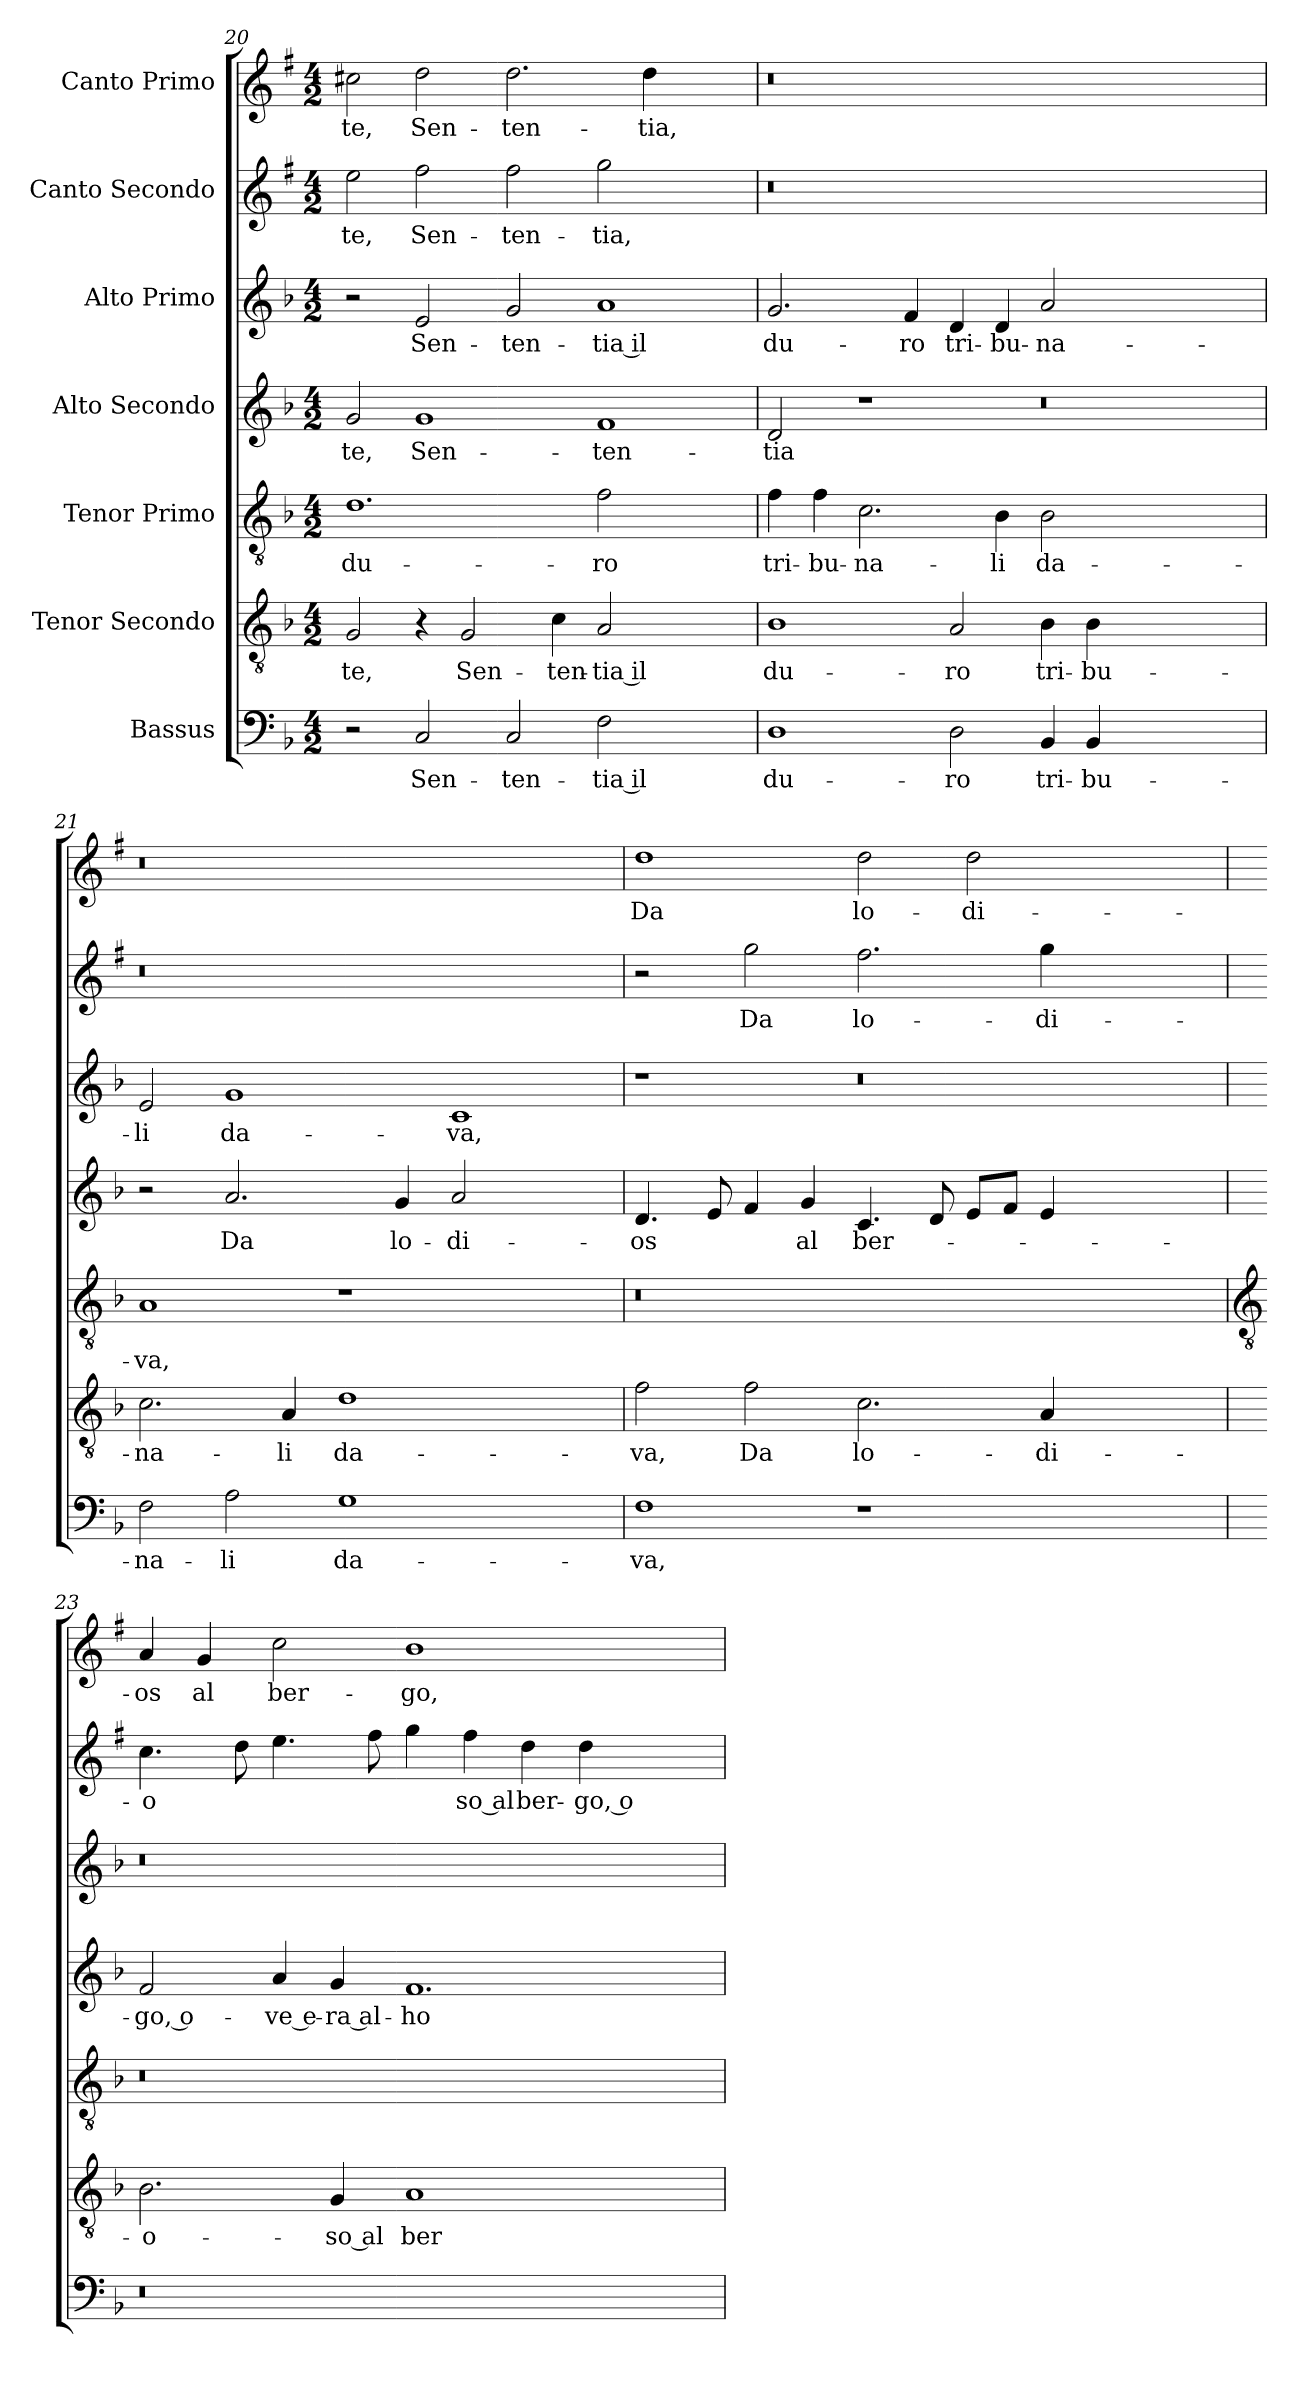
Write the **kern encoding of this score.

**kern	**text	**kern	**text	**kern	**text	**kern	**text	**kern	**text	**kern	**text	**kern	**text
*part7	*part7	*part6	*part6	*part5	*part5	*part4	*part4	*part3	*part3	*part2	*part2	*part1	*part1
*staff7	*staff7	*staff6	*staff6	*staff5	*staff5	*staff4	*staff4	*staff3	*staff3	*staff2	*staff2	*staff1	*staff1
*I"Bassus	*	*I"Tenor Secondo	*	*I"Tenor Primo	*	*I"Alto Secondo	*	*I"Alto Primo	*	*I"Canto Secondo	*	*I"Canto Primo	*
!!LO:LB:g=z
*clefF4	*	*clefGv2	*	*clefGv2	*	*clefG2	*	*clefG2	*	*clefG2	*	*clefG2	*
*	*	*	*	*	*	*	*	*	*	*ITrd1c2	*	*ITrd1c2	*
*k[b-]	*	*k[b-]	*	*k[b-]	*	*k[b-]	*	*k[b-]	*	*k[b-]	*	*k[b-]	*
*F:	*	*F:	*	*F:	*	*F:	*	*F:	*	*F:	*	*F:	*
*M4/2	*	*M4/2	*	*M4/2	*	*M4/2	*	*M4/2	*	*M4/2	*	*M4/2	*
=20	=20	=20	=20	=20	=20	=20	=20	=20	=20	=20	=20	=20	=20
!	!	!	!LO:LY:b	!	!LO:LY:b	!	!LO:LY:b	!	!	!	!LO:LY:b	!	!LO:LY:b
2r	.	2G	-te,	1.d	du-	2g	-te,	2r	.	2dd	-te,	2bn	-te,
!	!LO:LY:b	!	!	!	!	!	!LO:LY:b	!	!LO:LY:b	!	!LO:LY:b	!	!LO:LY:b
2C	Sen-	4r	.	.	.	1g	Sen-	2e	Sen-	2ee	Sen-	2cc	Sen-
!	!	!	!LO:LY:b	!	!	!	!	!	!	!	!	!	!
.	.	2G	Sen-	.	.	.	.	.	.	.	.	.	.
!	!LO:LY:b	!	!	!	!	!	!	!	!LO:LY:b	!	!LO:LY:b	!	!LO:LY:b
2C	-ten-	.	.	.	.	.	.	2g	-ten-	2ee	-ten-	2.cc	-ten-
!	!	!	!LO:LY:b	!	!	!	!	!	!	!	!	!	!
.	.	4c	-ten-	.	.	.	.	.	.	.	.	.	.
!	!LO:LY:b	!	!LO:LY:b	!	!LO:LY:b	!	!LO:LY:b	!	!LO:LY:b	!	!LO:LY:b	!	!
2F	-tia il	2A	-tia il	2f	-ro	1f	-ten-	1a	-tia il	2ff	-tia,	.	.
!	!	!	!	!	!	!	!	!	!	!	!	!	!LO:LY:b
.	.	.	.	.	.	.	.	.	.	.	.	4cc	-tia,
2ryy	.	2ryy	.	2ryy	.	.	.	.	.	2ryy	.	2ryy	.
=20A	=20A	=20A	=20A	=20A	=20A	=20A	=20A	=20A	=20A	=20A	=20A	=20A	=20A
!	!LO:LY:b	!	!LO:LY:b	!	!LO:LY:b	!	!LO:LY:b	!	!LO:LY:b	!	!	!	!
1D	du-	1B-	du-	4f	tri-	2d	-tia	2.g	du-	0r	.	0r	.
!	!	!	!	!	!LO:LY:b	!	!	!	!	!	!	!	!
.	.	.	.	4f	-bu-	.	.	.	.	.	.	.	.
!	!	!	!	!	!LO:LY:b	!	!	!	!	!	!	!	!
.	.	.	.	2.c	-na-	1r	.	.	.	.	.	.	.
!	!	!	!	!	!	!	!	!	!LO:LY:b	!	!	!	!
.	.	.	.	.	.	.	.	4f	-ro	.	.	.	.
!	!LO:LY:b	!	!LO:LY:b	!	!	!	!	!	!LO:LY:b	!	!	!	!
2D	-ro	2A	-ro	.	.	.	.	4d	tri-	.	.	.	.
!	!	!	!	!	!LO:LY:b	!	!	!	!LO:LY:b	!	!	!	!
.	.	.	.	4B-	-li	.	.	4d	-bu-	.	.	.	.
!	!LO:LY:b	!	!LO:LY:b	!	!LO:LY:b	!	!	!	!LO:LY:b	!	!	!	!
4BB-	tri-	4B-	tri-	2B-	da-	0r	.	2a	-na-	.	.	.	.
!	!LO:LY:b	!	!LO:LY:b	!	!	!	!	!	!	!	!	!	!
4BB-	-bu-	4B-	-bu-	.	.	.	.	.	.	.	.	.	.
1.ryy	.	1.ryy	.	1.ryy	.	.	.	1.ryy	.	1.ryy	.	1.ryy	.
=21A	=21A	=21A	=21A	=21A	=21A	=21A	=21A	=21A	=21A	=21A	=21A	=21A	=21A
!	!LO:LY:b	!	!LO:LY:b	!	!LO:LY:b	!	!	!	!LO:LY:b	!	!	!	!
2F	-na-	2.c	-na-	1A	-va,	2r	.	2e	-li	0r	.	0r	.
!	!LO:LY:b	!	!	!	!	!	!LO:LY:b	!	!LO:LY:b	!	!	!	!
2A	-li	.	.	.	.	2.a	Da	1g	da-	.	.	.	.
!	!	!	!LO:LY:b	!	!	!	!	!	!	!	!	!	!
.	.	4A	-li	.	.	.	.	.	.	.	.	.	.
!	!LO:LY:b	!	!LO:LY:b	!	!	!	!	!	!	!	!	!	!
1G	da-	1d	da-	1r	.	.	.	.	.	.	.	.	.
!	!	!	!	!	!	!	!LO:LY:b	!	!	!	!	!	!
.	.	.	.	.	.	4g	lo-	.	.	.	.	.	.
!	!	!	!	!	!	!	!LO:LY:b	!	!LO:LY:b	!	!	!	!
.	.	.	.	.	.	2a	-di-	1c	-va,	.	.	.	.
2ryy	.	2ryy	.	2ryy	.	2ryy	.	.	.	2ryy	.	2ryy	.
=22A	=22A	=22A	=22A	=22A	=22A	=22A	=22A	=22A	=22A	=22A	=22A	=22A	=22A
!	!LO:LY:b	!	!LO:LY:b	!	!	!	!LO:LY:b	!	!	!	!	!	!LO:LY:b
1F	-va,	2f	-va,	0r	.	4.d	-os	1r	.	2r	.	1cc	Da
.	.	.	.	.	.	8e	.	.	.	.	.	.	.
!	!	!	!LO:LY:b	!	!	!	!	!	!	!	!LO:LY:b	!	!
.	.	2f	Da	.	.	4f	.	.	.	2ff	Da	.	.
!	!	!	!	!	!	!	!LO:LY:b	!	!	!	!	!	!
.	.	.	.	.	.	4g	al	.	.	.	.	.	.
!	!	!	!LO:LY:b	!	!	!	!LO:LY:b	!	!	!	!LO:LY:b	!	!LO:LY:b
1r	.	2.c	lo-	.	.	4.c	ber-	0r	.	2.ee	lo-	2cc	lo-
.	.	.	.	.	.	8d	.	.	.	.	.	.	.
!	!	!	!	!	!	!	!	!	!	!	!	!	!LO:LY:b
.	.	.	.	.	.	8eL	.	.	.	.	.	2cc	-di-
.	.	.	.	.	.	8fJ	.	.	.	.	.	.	.
!	!	!	!LO:LY:b	!	!	!	!	!	!	!	!LO:LY:b	!	!
.	.	4A	-di-	.	.	4e	.	.	.	4ff	-di-	.	.
1ryy	.	1ryy	.	1ryy	.	1ryy	.	.	.	1ryy	.	1ryy	.
!!LO:LB:g=z
=23A	=23A	=23A	=23A	=23A	=23A	=23A	=23A	=23A	=23A	=23A	=23A	=23A	=23A
*	*	*	*	*clefGv2	*	*	*	*	*	*	*	*	*
!	!	!	!LO:LY:b	!	!	!	!LO:LY:b	!	!	!	!LO:LY:b	!	!LO:LY:b
0r	.	2.B-	-o-	0r	.	2f	-go, o-	0r	.	4.b-	-o	4g	-os
!	!	!	!	!	!	!	!	!	!	!	!	!	!LO:LY:b
.	.	.	.	.	.	.	.	.	.	.	.	4f	al
.	.	.	.	.	.	.	.	.	.	8cc	.	.	.
!	!	!	!	!	!	!	!LO:LY:b	!	!	!	!	!	!LO:LY:b
.	.	.	.	.	.	4a	-ve e-	.	.	4.dd	.	2b-	ber-
!	!	!	!LO:LY:b	!	!	!	!LO:LY:b	!	!	!	!	!	!
.	.	4G	-so al	.	.	4g	-ra al-	.	.	.	.	.	.
.	.	.	.	.	.	.	.	.	.	8ee	.	.	.
!	!	!	!LO:LY:b	!	!	!	!LO:LY:b	!	!	!	!	!	!LO:LY:b
.	.	1A	ber-	.	.	1.f	-ho-	.	.	4ff	.	1a	-go,
!	!	!	!	!	!	!	!	!	!	!	!LO:LY:b	!	!
.	.	.	.	.	.	.	.	.	.	4ee	so al	.	.
!	!	!	!	!	!	!	!	!	!	!	!LO:LY:b	!	!
.	.	.	.	.	.	.	.	.	.	4cc	ber-	.	.
!	!	!	!	!	!	!	!	!	!	!	!LO:LY:b	!	!
.	.	.	.	.	.	.	.	.	.	4cc	-go, o-	.	.
2ryy	.	2ryy	.	2ryy	.	.	.	2ryy	.	2ryy	.	2ryy	.
=	=	=	=	=	=	=	=	=	=	=	=	=	=
*-	*-	*-	*-	*-	*-	*-	*-	*-	*-	*-	*-	*-	*-
